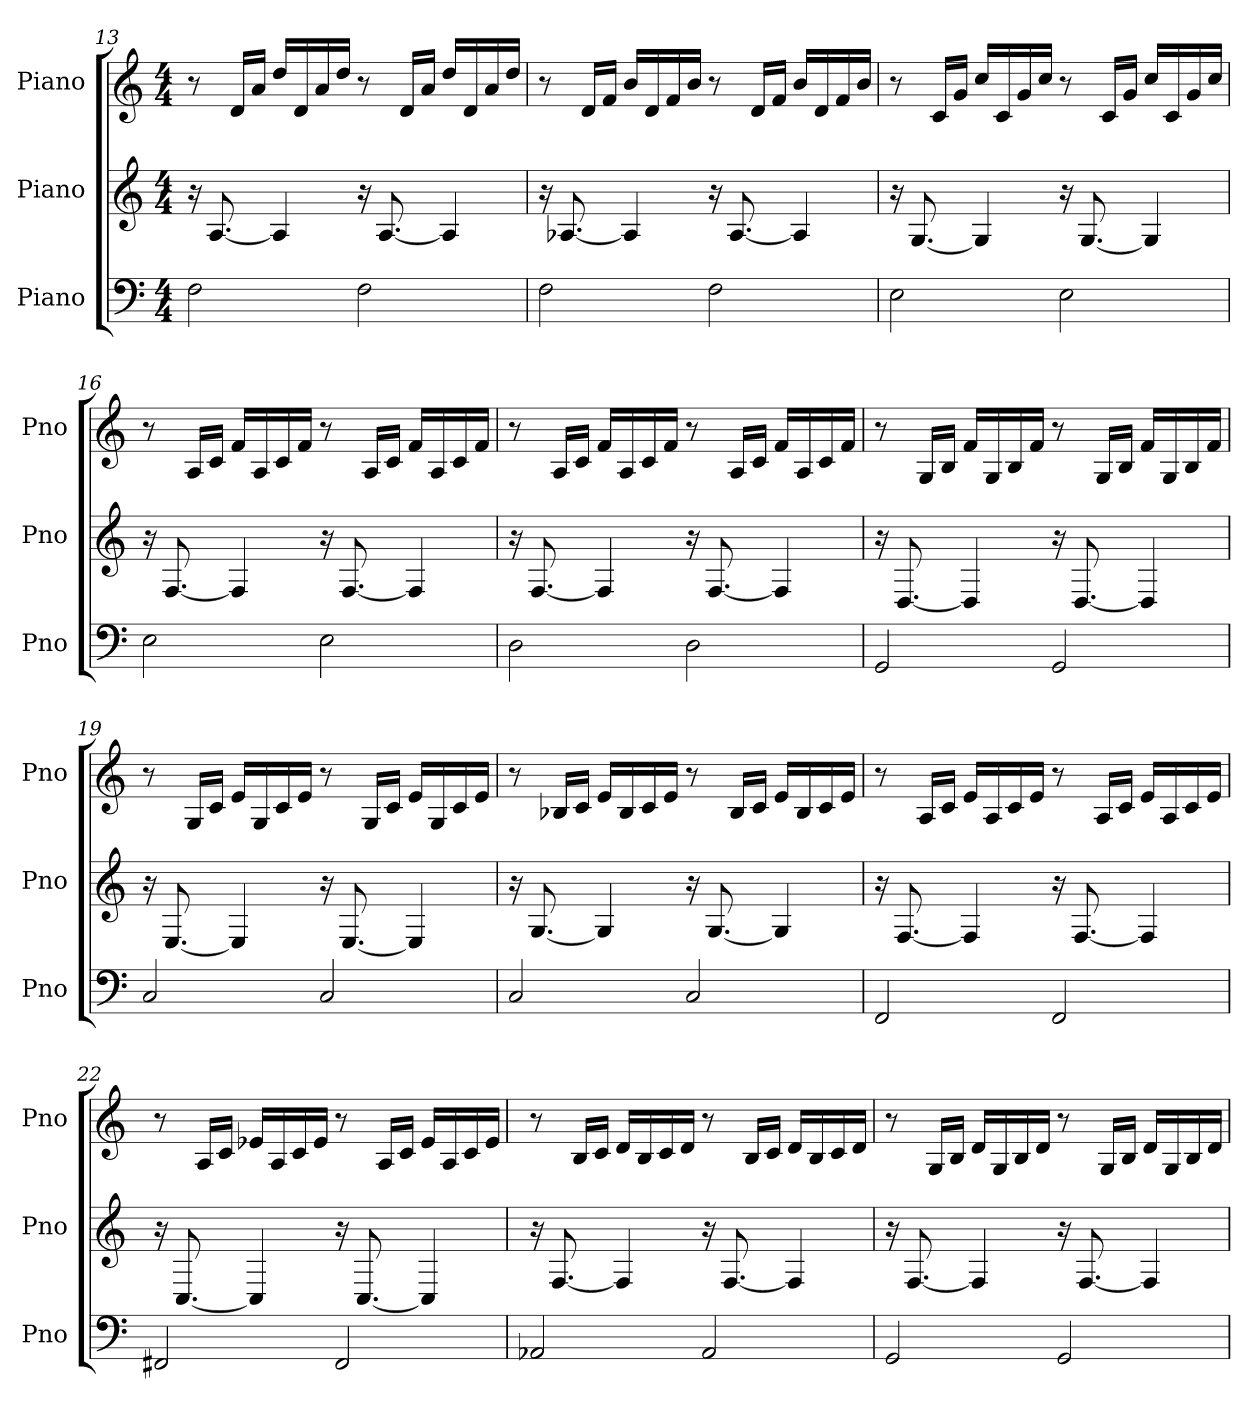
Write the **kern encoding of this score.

**kern	**kern	**kern
*part3	*part2	*part1
*staff3	*staff2	*staff1
*I"Piano	*I"Piano	*I"Piano
*I'Pno	*I'Pno	*I'Pno
!!LO:PB:g=z
*clefF4	*clefG2	*clefG2
*k[]	*k[]	*k[]
*M4/4	*M4/4	*M4/4
=13	=13	=13
2F\	16r	8r
.	[8.A/	.
.	.	16d/LL
.	.	16a/JJ
.	4A/]	16dd/LL
.	.	16d/
.	.	16a/
.	.	16dd/JJ
2F\	16r	8r
.	[8.A/	.
.	.	16d/LL
.	.	16a/JJ
.	4A/]	16dd/LL
.	.	16d/
.	.	16a/
.	.	16dd/JJ
=14	=14	=14
2F\	16r	8r
.	[8.A-X/	.
.	.	16d/LL
.	.	16f/JJ
.	4A-/]	16b/LL
.	.	16d/
.	.	16f/
.	.	16b/JJ
2F\	16r	8r
.	[8.A-/	.
.	.	16d/LL
.	.	16f/JJ
.	4A-/]	16b/LL
.	.	16d/
.	.	16f/
.	.	16b/JJ
=15	=15	=15
2E\	16r	8r
.	[8.G/	.
.	.	16c/LL
.	.	16g/JJ
.	4G/]	16cc/LL
.	.	16c/
.	.	16g/
.	.	16cc/JJ
2E\	16r	8r
.	[8.G/	.
.	.	16c/LL
.	.	16g/JJ
.	4G/]	16cc/LL
.	.	16c/
.	.	16g/
.	.	16cc/JJ
!!LO:LB:g=z
=16	=16	=16
2E\	16r	8r
.	[8.F/	.
.	.	16A/LL
.	.	16c/JJ
.	4F/]	16f/LL
.	.	16A/
.	.	16c/
.	.	16f/JJ
2E\	16r	8r
.	[8.F/	.
.	.	16A/LL
.	.	16c/JJ
.	4F/]	16f/LL
.	.	16A/
.	.	16c/
.	.	16f/JJ
=17	=17	=17
2D\	16r	8r
.	[8.F/	.
.	.	16A/LL
.	.	16c/JJ
.	4F/]	16f/LL
.	.	16A/
.	.	16c/
.	.	16f/JJ
2D\	16r	8r
.	[8.F/	.
.	.	16A/LL
.	.	16c/JJ
.	4F/]	16f/LL
.	.	16A/
.	.	16c/
.	.	16f/JJ
!!LO:LB:g=z
=18	=18	=18
2GG/	16r	8r
.	[8.D/	.
.	.	16G/LL
.	.	16B/JJ
.	4D/]	16f/LL
.	.	16G/
.	.	16B/
.	.	16f/JJ
2GG/	16r	8r
.	[8.D/	.
.	.	16G/LL
.	.	16B/JJ
.	4D/]	16f/LL
.	.	16G/
.	.	16B/
.	.	16f/JJ
=19	=19	=19
2C/	16r	8r
.	[8.E/	.
.	.	16G/LL
.	.	16c/JJ
.	4E/]	16e/LL
.	.	16G/
.	.	16c/
.	.	16e/JJ
2C/	16r	8r
.	[8.E/	.
.	.	16G/LL
.	.	16c/JJ
.	4E/]	16e/LL
.	.	16G/
.	.	16c/
.	.	16e/JJ
!!LO:LB:g=z
=20	=20	=20
2C/	16r	8r
.	[8.G/	.
.	.	16B-X/LL
.	.	16c/JJ
.	4G/]	16e/LL
.	.	16B-/
.	.	16c/
.	.	16e/JJ
2C/	16r	8r
.	[8.G/	.
.	.	16B-/LL
.	.	16c/JJ
.	4G/]	16e/LL
.	.	16B-/
.	.	16c/
.	.	16e/JJ
=21	=21	=21
2FF/	16r	8r
.	[8.F/	.
.	.	16A/LL
.	.	16c/JJ
.	4F/]	16e/LL
.	.	16A/
.	.	16c/
.	.	16e/JJ
2FF/	16r	8r
.	[8.F/	.
.	.	16A/LL
.	.	16c/JJ
.	4F/]	16e/LL
.	.	16A/
.	.	16c/
.	.	16e/JJ
!!LO:PB:g=z
=22	=22	=22
2FF#X/	16r	8r
.	[8.C/	.
.	.	16A/LL
.	.	16c/JJ
.	4C/]	16e-X/LL
.	.	16A/
.	.	16c/
.	.	16e-/JJ
2FF#/	16r	8r
.	[8.C/	.
.	.	16A/LL
.	.	16c/JJ
.	4C/]	16e-/LL
.	.	16A/
.	.	16c/
.	.	16e-/JJ
=23	=23	=23
2AA-X/	16r	8r
.	[8.F/	.
.	.	16B/LL
.	.	16c/JJ
.	4F/]	16d/LL
.	.	16B/
.	.	16c/
.	.	16d/JJ
2AA-/	16r	8r
.	[8.F/	.
.	.	16B/LL
.	.	16c/JJ
.	4F/]	16d/LL
.	.	16B/
.	.	16c/
.	.	16d/JJ
!!LO:LB:g=z
=24	=24	=24
2GG/	16r	8r
.	[8.F/	.
.	.	16G/LL
.	.	16B/JJ
.	4F/]	16d/LL
.	.	16G/
.	.	16B/
.	.	16d/JJ
2GG/	16r	8r
.	[8.F/	.
.	.	16G/LL
.	.	16B/JJ
.	4F/]	16d/LL
.	.	16G/
.	.	16B/
.	.	16d/JJ
=	=	=
*-	*-	*-
